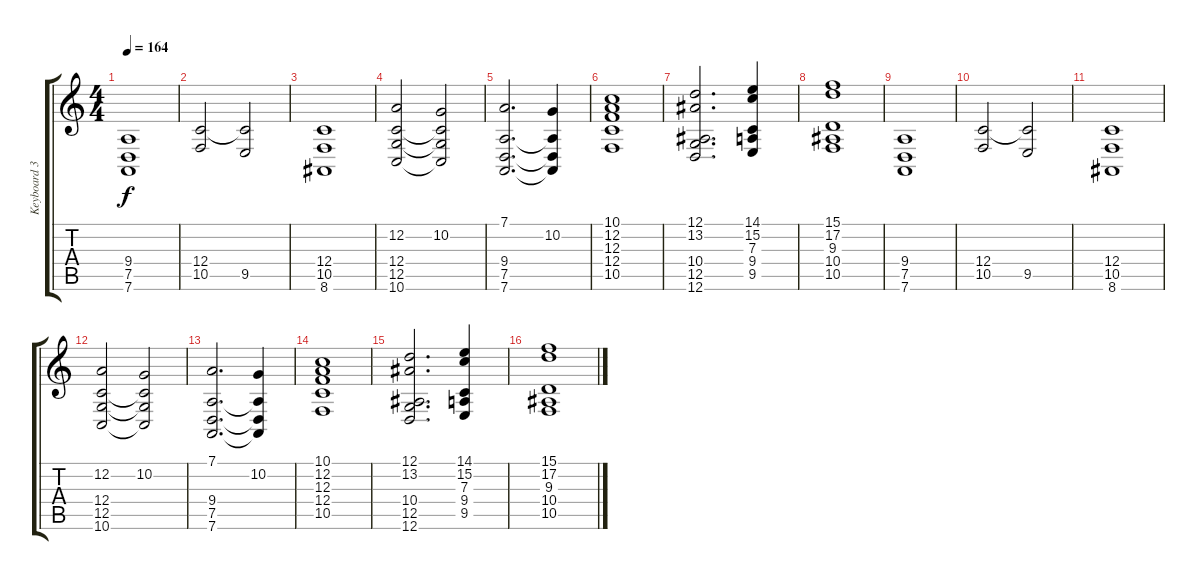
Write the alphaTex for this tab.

\track ("Keyboard 3/Tuomas" "Keyboard 3") {instrument synthstrings1}
\staff {score tabs}
\tuning (D4 A3 F3 C3 G2 D2) {hide}
\ts (4 4)
\tempo 164
\clef g2
\ks c
(9.4 7.5 7.6).1{dy f} |
(12.4 10.5).2 (12.4{t} 9.5).2 |
(12.4 10.5 8.6).1 |
(12.2 12.4 12.5 10.6).2 (10.2 12.4{t} 12.5{t} 10.6{t}).2 |
(7.1 9.4 7.5 7.6).2{d} (10.2 9.4{t} 7.5{t} 7.6{t}).4 |
(10.1 12.2 12.3 12.4 10.5).1 |
(12.1 13.2 10.4 12.5 12.6).2{d} (14.1 15.2 7.3 9.4 9.5).4 |
(15.1 17.2 9.3 10.4 10.5).1 |
(9.4 7.5 7.6).1 |
(12.4 10.5).2 (12.4{t} 9.5).2 |
(12.4 10.5 8.6).1 |
(12.2 12.4 12.5 10.6).2 (10.2 12.4{t} 12.5{t} 10.6{t}).2 |
(7.1 9.4 7.5 7.6).2{d} (10.2 9.4{t} 7.5{t} 7.6{t}).4 |
(10.1 12.2 12.3 12.4 10.5).1 |
(12.1 13.2 10.4 12.5 12.6).2{d} (14.1 15.2 7.3 9.4 9.5).4 |
(15.1 17.2 9.3 10.4 10.5).1
